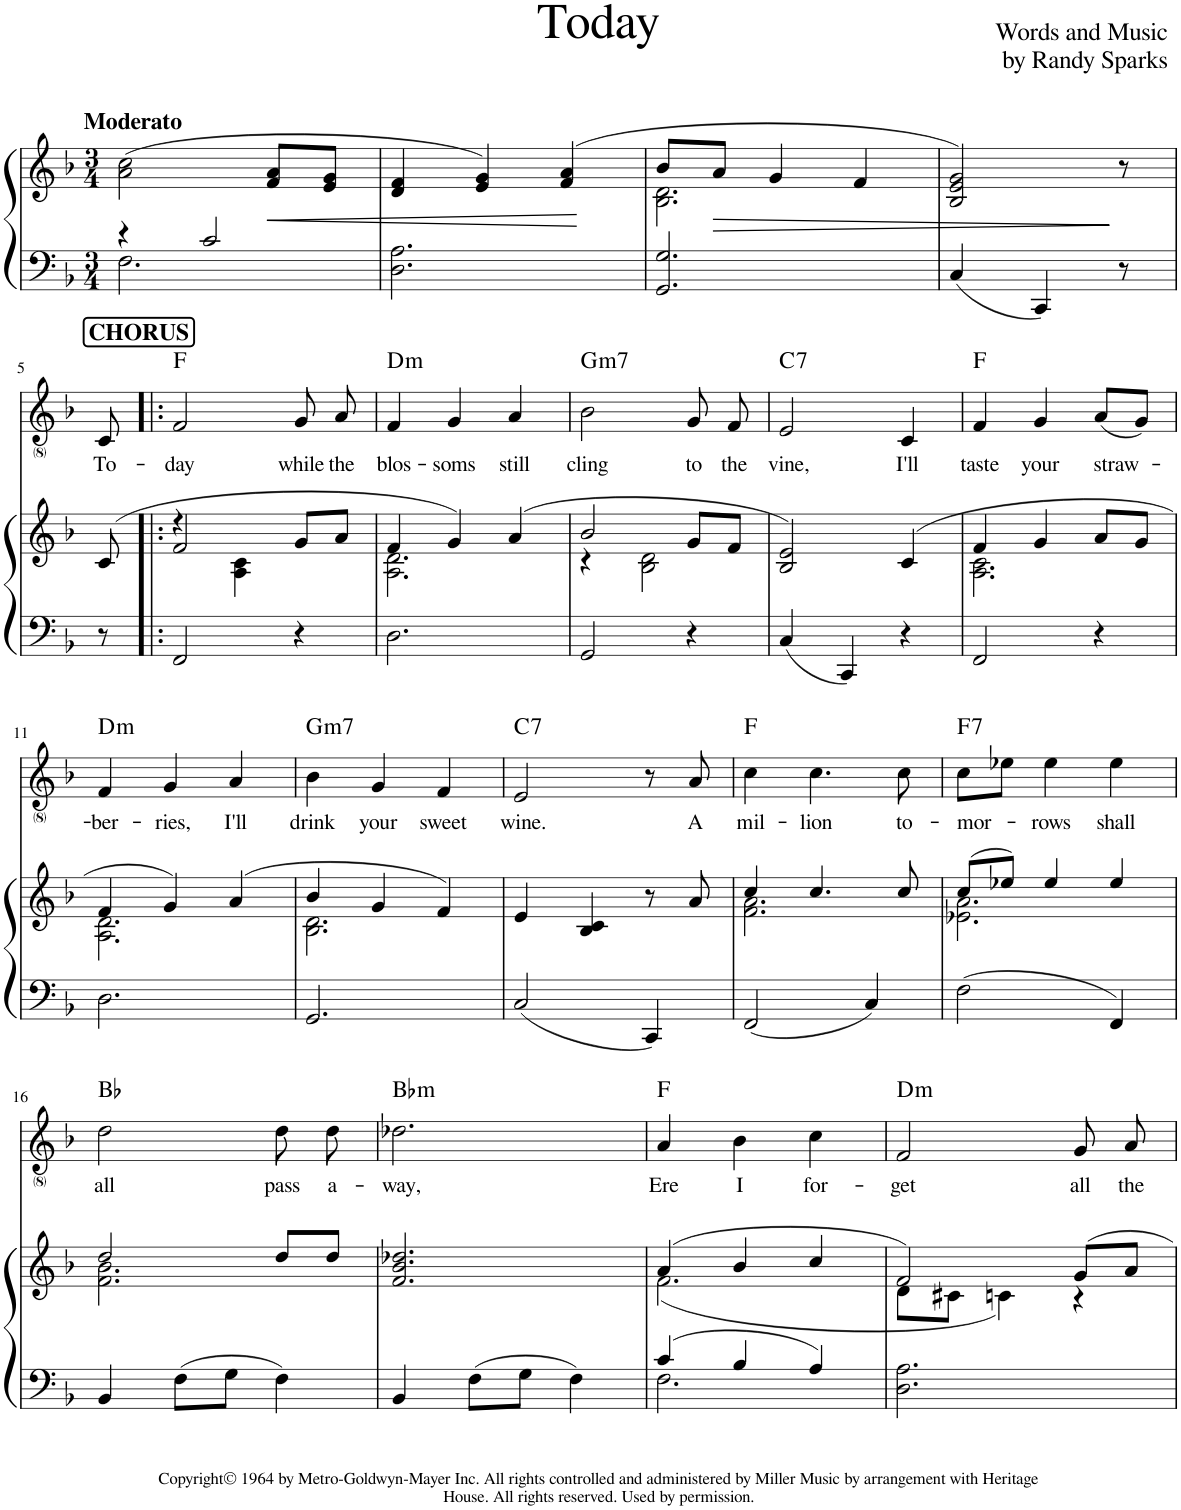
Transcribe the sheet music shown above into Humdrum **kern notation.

**kern	**kern	**dynam	**kern	**text	**harte
*part2	*part2	*part2	*part1	*part1	*part1
*staff3	*staff2	*staff2/3	*staff1	*staff1	*
*I"Piano	*	*	*I"Voice	*	*
*I'Pno	*	*	*	*	*
*clefF4	*clefG2	*	*clefG2	*	*
*k[b-]	*k[b-]	*	*k[b-]	*	*
*M3/4	*M3/4	*	*M3/4	*	*
=1	=1	=1	=1	=1	=1
*^	*	*	*	*	*
!	!	!	!	!LO:TX:a:B:t=Moderato	!	!
4r	2.F\	(2a\ 2cc\	.	2.r	.	.
2c/	.	.	.	.	.	.
!	!	!	!LO:HP:b	!	!	!
.	.	8f/ 8a/L	<	.	.	.
.	.	8e/ 8g/J	.	.	.	.
*v	*v	*	*	*	*	*
=2	=2	=2	=2	=2	=2
2.D\ 2.A\	4d/ 4f/	.	2.r	.	.
.	4e/ 4g/)	.	.	.	.
.	(4f/ 4a/	.	.	.	.
.	.	[	.	.	.
=3	=3	=3	=3	=3	=3
*	*^	*	*	*	*
2.GG/ 2.G/	8b-/L	2.B-\ 2.d\	.	2.r	.	.
!	!	!	!LO:HP:b	!	!	!
.	8a/J	.	>	.	.	.
.	4g/	.	.	.	.	.
.	4f/	.	.	.	.	.
*	*v	*v	*	*	*	*
=4	=4	=4	=4	=4	=4
4C/	2B-/ 2e/ 2g/)	.	2r	.	.
4CC/	.	.	.	.	.
8r	8r	]	8r	.	.
!!LO:LB:g=z
=5	=5	=5	=5	=5	=5
!	!	!	!	!LO:LY:b	!
8r	(8c/	.	8c/	To-	.
!!LO:REH:place=s1:a:B:cj:fs=12:t=CHORUS
=6!|:	=6!|:	=6!|:	=6!|:	=6!|:	=6!|:
*	*^	*	*	*	*
!	!	!	!	!	!LO:LY:b	!
2FF/	4r	2f/	.	2f/	-day	F:maj
.	4A\ 4c\	.	.	.	.	.
!	!	!	!	!	!LO:LY:b	!
4r	8g/L	4ryy	.	8g/	while	.
!	!	!	!	!	!LO:LY:b	!
.	8a/J	.	.	8a/	the	.
=7	=7	=7	=7	=7	=7	=7
!	!	!	!	!	!LO:LY:b	!LO:H:kt=m
2.D\	4f/	2.A\ 2.d\	.	4f/	blos-	D:min
!	!	!	!	!	!LO:LY:b	!
.	4g/)	.	.	4g/	-soms	.
!	!	!	!	!	!LO:LY:b	!
.	(4a/	.	.	4a/	still	.
=8	=8	=8	=8	=8	=8	=8
!	!	!	!	!	!LO:LY:b	!LO:H:kt=m7
2GG/	2b-/	4r	.	2b-\	cling	G:min7
.	.	2B-\ 2d\	.	.	.	.
!	!	!	!	!	!LO:LY:b	!
4r	8g/L	.	.	8g/	to	.
!	!	!	!	!	!LO:LY:b	!
.	8f/J	.	.	8f/	the	.
*	*v	*v	*	*	*	*
=9	=9	=9	=9	=9	=9
!	!	!	!	!LO:LY:b	!LO:H:kt=7
4C/	2B-/ 2e/)	.	2e/	vine,	C:7
4CC/	.	.	.	.	.
!	!	!	!	!LO:LY:b	!
4r	(4c/	.	4c/	I'll	.
=10	=10	=10	=10	=10	=10
*	*^	*	*	*	*
!	!	!	!	!	!LO:LY:b	!
2FF/	4f/	2.A\ 2.c\	.	4f/	taste	F:maj
!	!	!	!	!	!LO:LY:b	!
.	4g/	.	.	4g/	your	.
!	!	!	!	!	!LO:LY:b	!
4r	8a/L	.	.	(8a/L	straw-	.
.	8g/J	.	.	8g/J)	.	.
!!LO:LB:g=z
=11	=11	=11	=11	=11	=11	=11
!	!	!	!	!	!LO:LY:b	!LO:H:kt=m
2.D\	4f/	2.A\ 2.d\	.	4f/	-ber-	D:min
!	!	!	!	!	!LO:LY:b	!
.	4g/)	.	.	4g/	-ries,	.
!	!	!	!	!	!LO:LY:b	!
.	(4a/	.	.	4a/	I'll	.
=12	=12	=12	=12	=12	=12	=12
!	!	!	!	!	!LO:LY:b	!LO:H:kt=m7
2.GG/	4b-/	2.B-\ 2.d\	.	4b-\	drink	G:min7
!	!	!	!	!	!LO:LY:b	!
.	4g/	.	.	4g/	your	.
!	!	!	!	!	!LO:LY:b	!
.	4f/)	.	.	4f/	sweet	.
*	*v	*v	*	*	*	*
=13	=13	=13	=13	=13	=13
!	!	!	!	!LO:LY:b	!LO:H:kt=7
2C/	4e/	.	2e/	wine.	C:7
.	4B-/ 4c/	.	.	.	.
4CC/	8r	.	8r	.	.
!	!	!	!	!LO:LY:b	!
.	8a/	.	8a/	A	.
=14	=14	=14	=14	=14	=14
*	*^	*	*	*	*
!	!	!	!	!	!LO:LY:b	!
2FF/	4cc/	2.f\ 2.a\	.	4cc\	mil-	F:maj
!	!	!	!	!	!LO:LY:b	!
.	4.cc/	.	.	4.cc\	-lion	.
4C/	.	.	.	.	.	.
!	!	!	!	!	!LO:LY:b	!
.	8cc/	.	.	8cc\	to-	.
=15	=15	=15	=15	=15	=15	=15
!	!	!	!	!	!LO:LY:b	!LO:H:kt=7
2F\	(8cc/L	2.e-X\ 2.a\	.	8cc\L	-mor-	F:7
.	8ee-X/J)	.	.	8ee-X\J	.	.
!	!	!	!	!	!LO:LY:b	!
.	4ee-/	.	.	4ee-\	-rows	.
!	!	!	!	!	!LO:LY:b	!
4FF/	4ee-/	.	.	4ee-\	shall	.
!!LO:LB:g=z
=16	=16	=16	=16	=16	=16	=16
!	!	!	!	!	!LO:LY:b	!
4BB-/	2dd/	2.f\ 2.b-\	.	2dd\	all	Bb:maj
8F\L	.	.	.	.	.	.
8G\J	.	.	.	.	.	.
!	!	!	!	!	!LO:LY:b	!
4F\	8dd/L	.	.	8dd\	pass	.
!	!	!	!	!	!LO:LY:b	!
.	8dd/J	.	.	8dd\	a-	.
*	*v	*v	*	*	*	*
=17	=17	=17	=17	=17	=17
!	!	!	!	!LO:LY:b	!LO:H:kt=m
4BB-/	2.f/ 2.b-/ 2.dd-X/	.	2.dd-X\	-way,	Bb:min
8F\L	.	.	.	.	.
8G\J	.	.	.	.	.
4F\	.	.	.	.	.
=18	=18	=18	=18	=18	=18
*^	*^	*	*	*	*
!	!	!	!	!	!	!LO:LY:b	!
4c/	2.F\	(4a/	(2.f\	.	4a/	Ere	F:maj
!	!	!	!	!	!	!LO:LY:b	!
4B-/	.	4b-/	.	.	4b-\	I	.
!	!	!	!	!	!	!LO:LY:b	!
4A/	.	4cc/	.	.	4cc\	for-	.
*v	*v	*	*	*	*	*	*
=19	=19	=19	=19	=19	=19	=19
!	!	!	!	!	!LO:LY:b	!LO:H:kt=m
2.D\ 2.A\	2f/)	8d\L	.	2f/	-get	D:min
.	.	8c#X\J	.	.	.	.
.	.	4cn\)	.	.	.	.
!	!	!	!	!	!LO:LY:b	!
.	8g/L	4r	.	8g/	all	.
!	!	!	!	!	!LO:LY:b	!
.	8a/J	.	.	8a/	the	.
*	*v	*v	*	*	*	*
=	=	=	=	=	=
*-	*-	*-	*-	*-	*-
